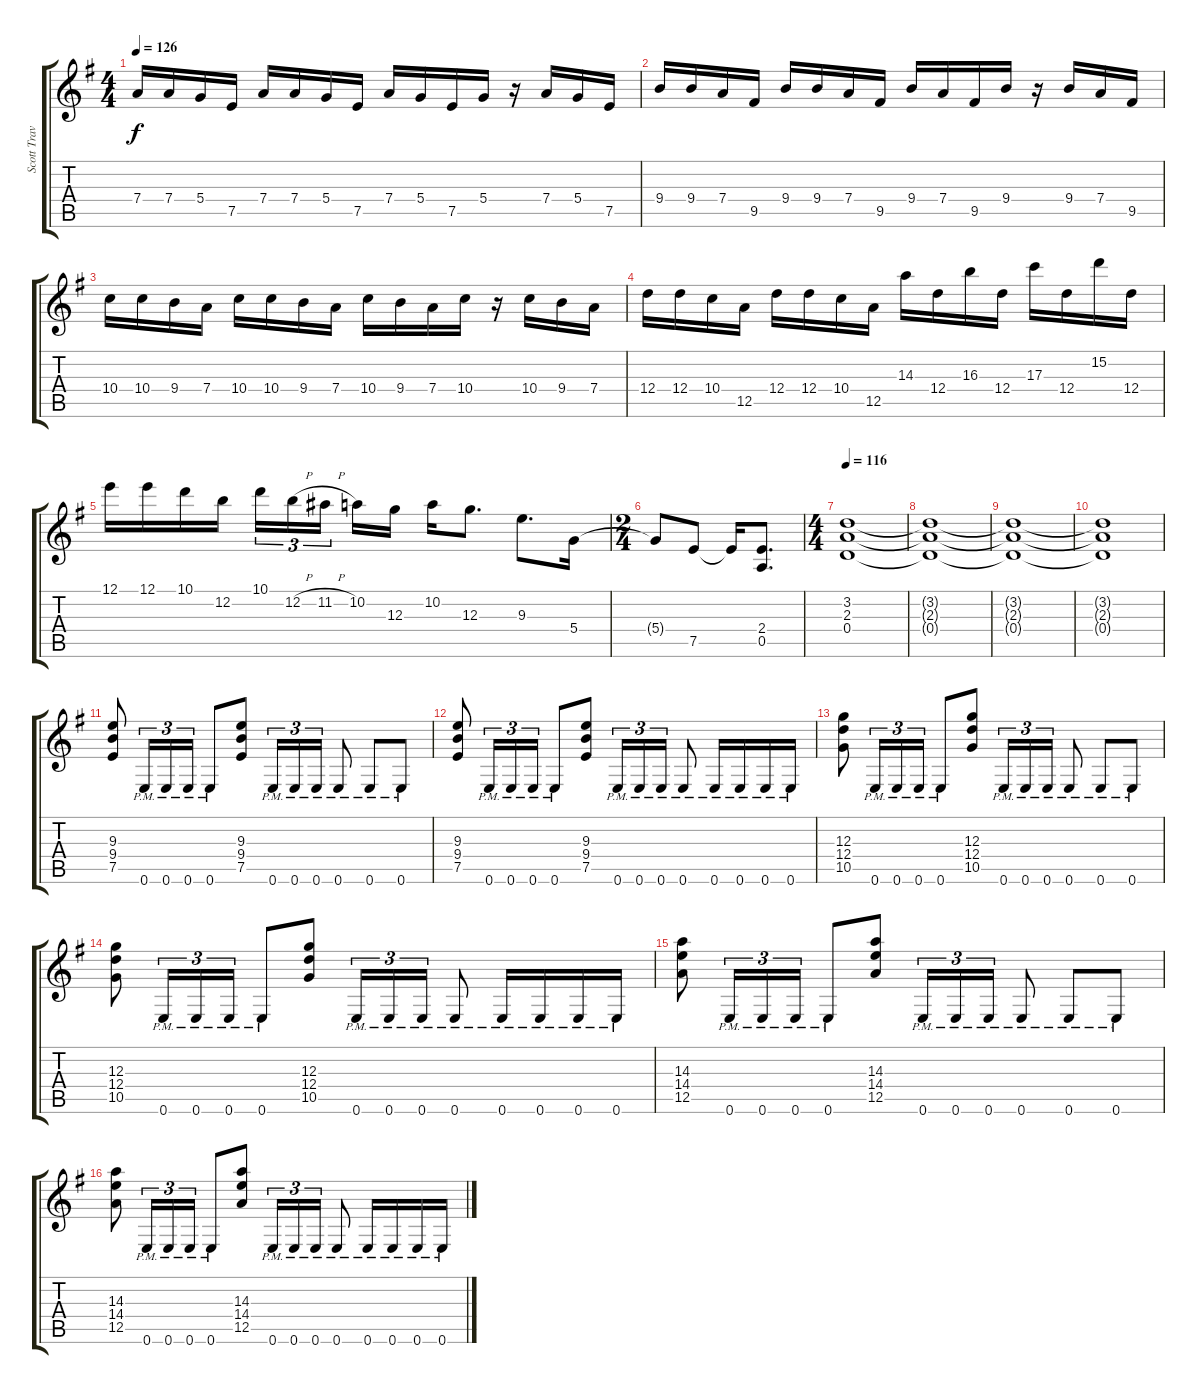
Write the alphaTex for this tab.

\track ("Scott Travis" "Scott Trav") {instrument distortionguitar}
\staff {score tabs}
\tuning (E4 B3 G3 D3 A2 E2) {hide}
\ts (4 4)
\tempo 126
\clef g2
\ks g
7.4.16{dy f} 7.4.16 5.4.16 7.5.16 7.4.16 7.4.16 5.4.16 7.5.16 7.4.16 5.4.16 7.5.16 5.4.16 r.16 7.4.16 5.4.16 7.5.16 |
9.4.16 9.4.16 7.4.16 9.5.16 9.4.16 9.4.16 7.4.16 9.5.16 9.4.16 7.4.16 9.5.16 9.4.16 r.16 9.4.16 7.4.16 9.5.16 |
10.4.16 10.4.16 9.4.16 7.4.16 10.4.16 10.4.16 9.4.16 7.4.16 10.4.16 9.4.16 7.4.16 10.4.16 r.16 10.4.16 9.4.16 7.4.16 |
12.4.16 12.4.16 10.4.16 12.5.16 12.4.16 12.4.16 10.4.16 12.5.16 14.3.16 12.4.16 16.3.16 12.4.16 17.3.16 12.4.16 15.2.16 12.4.16 |
12.1.16 12.1.16 10.1.16 12.2.16 10.1.16{tu (3 2)} 12.2{h}.16{tu (3 2)} 11.2{h}.16{tu (3 2) beam splitsecondary} 10.2.16 12.3.16 10.2.16 12.3.8{d} 9.3.8{d} 5.4.16 |
\ts (2 4)
5.4{t}.8 7.5.8 7.5{t}.16 (2.4 0.5).8{d} |
\ts (4 4)
\tempo 116
(3.2 2.3 0.4).1 |
(3.2{t} 2.3{t} 0.4{t}).1 |
(3.2{t} 2.3{t} 0.4{t}).1 |
(3.2{t} 2.3{t} 0.4{t}).1 |
(9.3 9.4 7.5).8 0.6{pm}.16{tu (3 2)} 0.6{pm}.16{tu (3 2)} 0.6{pm}.16{tu (3 2)} 0.6{pm}.8 (9.3 9.4 7.5).8 0.6{pm}.16{tu (3 2)} 0.6{pm}.16{tu (3 2)} 0.6{pm}.16{tu (3 2)} 0.6{pm}.8 0.6{pm}.8 0.6{pm}.8 |
(9.3 9.4 7.5).8 0.6{pm}.16{tu (3 2)} 0.6{pm}.16{tu (3 2)} 0.6{pm}.16{tu (3 2)} 0.6{pm}.8 (9.3 9.4 7.5).8 0.6{pm}.16{tu (3 2)} 0.6{pm}.16{tu (3 2)} 0.6{pm}.16{tu (3 2)} 0.6{pm}.8 0.6{pm}.16 0.6{pm}.16 0.6{pm}.16 0.6{pm}.16 |
(12.3 12.4 10.5).8 0.6{pm}.16{tu (3 2)} 0.6{pm}.16{tu (3 2)} 0.6{pm}.16{tu (3 2)} 0.6{pm}.8 (12.3 12.4 10.5).8 0.6{pm}.16{tu (3 2)} 0.6{pm}.16{tu (3 2)} 0.6{pm}.16{tu (3 2)} 0.6{pm}.8 0.6{pm}.8 0.6{pm}.8 |
(12.3 12.4 10.5).8 0.6{pm}.16{tu (3 2)} 0.6{pm}.16{tu (3 2)} 0.6{pm}.16{tu (3 2)} 0.6{pm}.8 (12.3 12.4 10.5).8 0.6{pm}.16{tu (3 2)} 0.6{pm}.16{tu (3 2)} 0.6{pm}.16{tu (3 2)} 0.6{pm}.8 0.6{pm}.16 0.6{pm}.16 0.6{pm}.16 0.6{pm}.16 |
(14.3 14.4 12.5).8 0.6{pm}.16{tu (3 2)} 0.6{pm}.16{tu (3 2)} 0.6{pm}.16{tu (3 2)} 0.6{pm}.8 (14.3 14.4 12.5).8 0.6{pm}.16{tu (3 2)} 0.6{pm}.16{tu (3 2)} 0.6{pm}.16{tu (3 2)} 0.6{pm}.8 0.6{pm}.8 0.6{pm}.8 |
(14.3 14.4 12.5).8 0.6{pm}.16{tu (3 2)} 0.6{pm}.16{tu (3 2)} 0.6{pm}.16{tu (3 2)} 0.6{pm}.8 (14.3 14.4 12.5).8 0.6{pm}.16{tu (3 2)} 0.6{pm}.16{tu (3 2)} 0.6{pm}.16{tu (3 2)} 0.6{pm}.8 0.6{pm}.16 0.6{pm}.16 0.6{pm}.16 0.6{pm}.16
